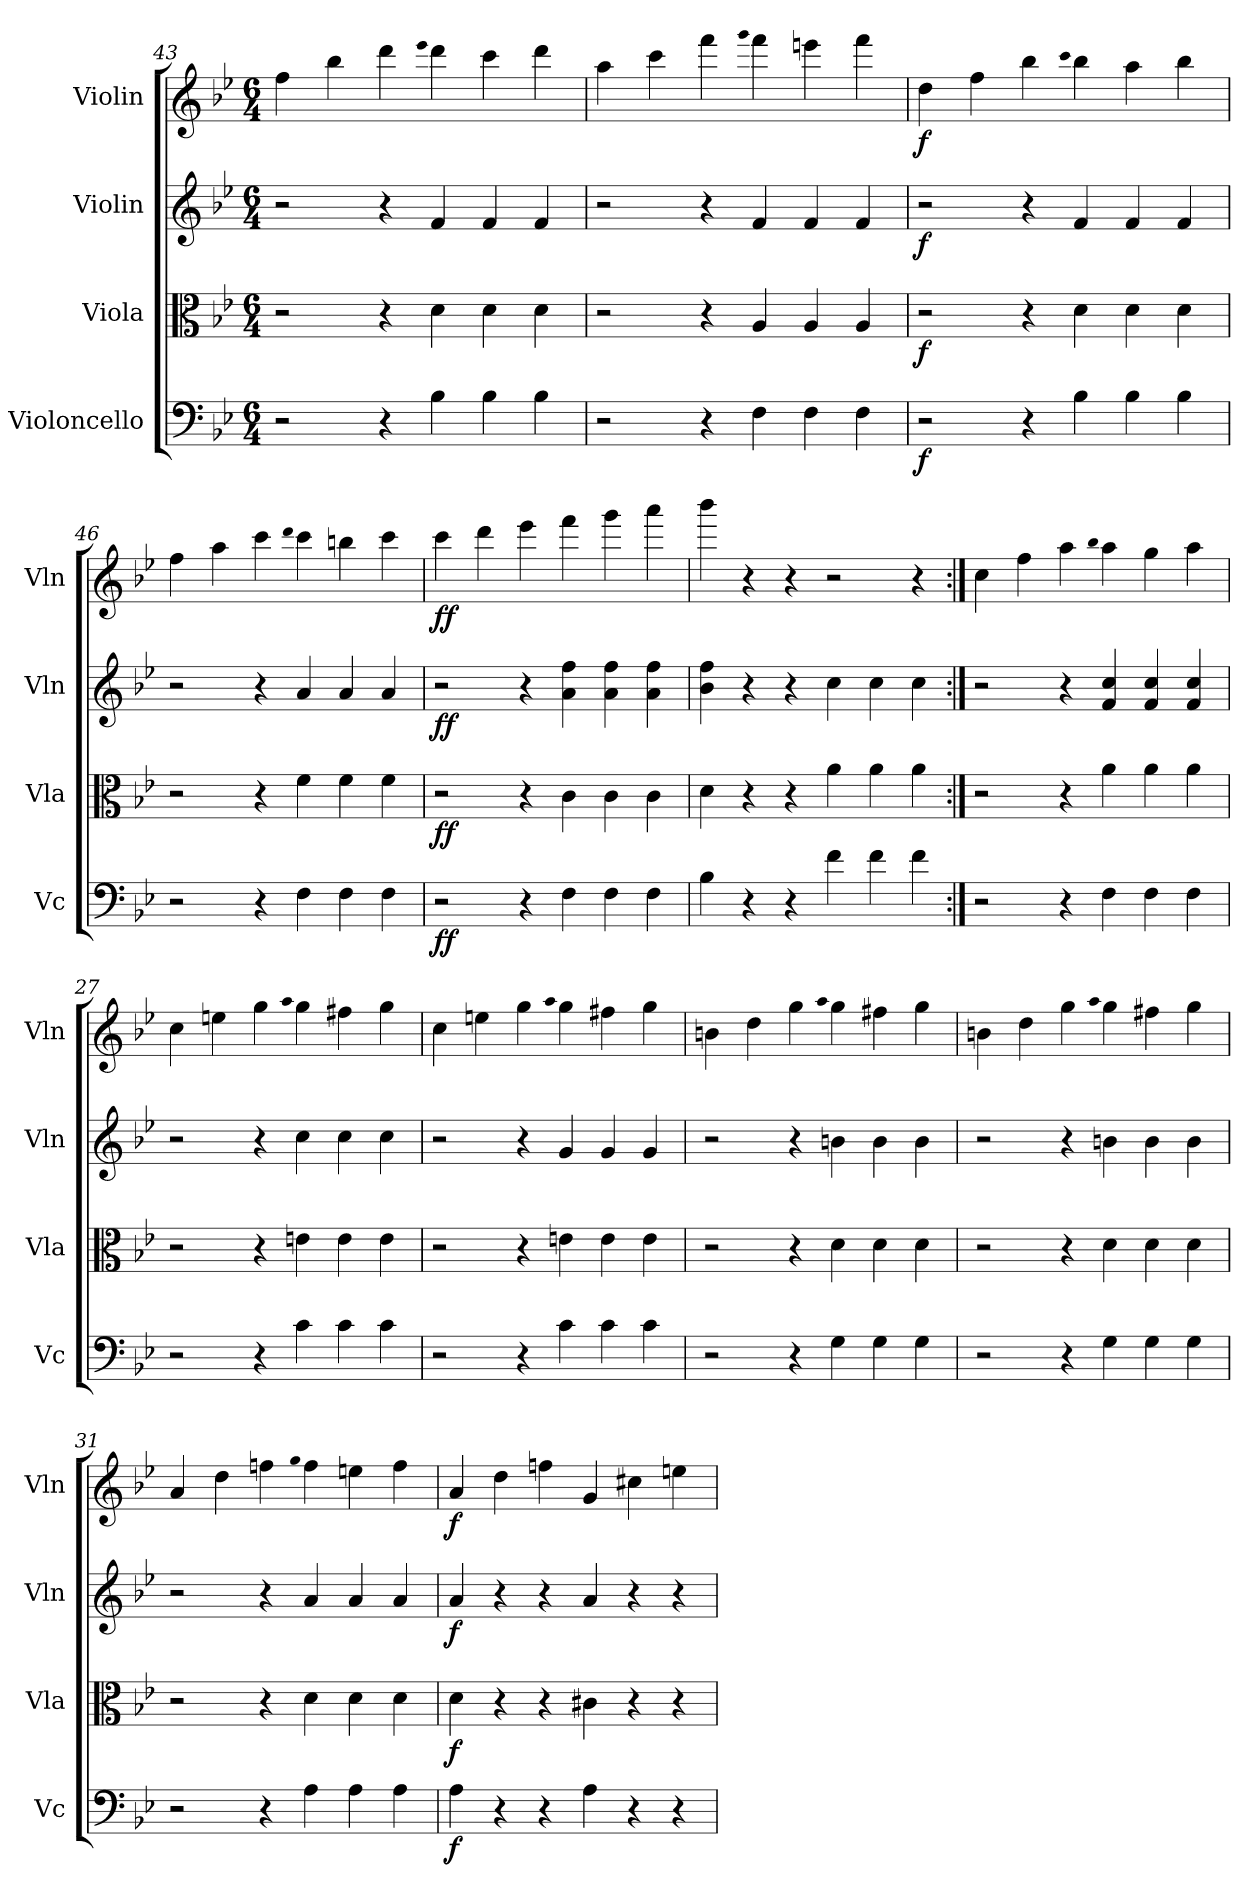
**kern	**dynam	**kern	**dynam	**kern	**dynam	**kern	**dynam
*part4	*part4	*part3	*part3	*part2	*part2	*part1	*part1
*staff4	*staff4	*staff3	*staff3	*staff2	*staff2	*staff1	*staff1
*I"Violoncello	*	*I"Viola	*	*I"Violin	*	*I"Violin	*
*I'Vc	*	*I'Vla	*	*I'Vln	*	*I'Vln	*
*clefF4	*	*clefC3	*	*clefG2	*	*clefG2	*
*k[b-e-]	*	*k[b-e-]	*	*k[b-e-]	*	*k[b-e-]	*
*M6/4	*	*M6/4	*	*M6/4	*	*M6/4	*
=43	=43	=43	=43	=43	=43	=43	=43
2r	.	2r	.	2r	.	4ff\	.
.	.	.	.	.	.	4bb-\	.
4r	.	4r	.	4r	.	4ddd\	.
.	.	.	.	.	.	qeee-	.
4B-\	.	4d\	.	4f/	.	4ddd\	.
4B-\	.	4d\	.	4f/	.	4ccc\	.
4B-\	.	4d\	.	4f/	.	4ddd\	.
=44	=44	=44	=44	=44	=44	=44	=44
2r	.	2r	.	2r	.	4aa\	.
.	.	.	.	.	.	4ccc\	.
4r	.	4r	.	4r	.	4fff\	.
.	.	.	.	.	.	qggg	.
4F\	.	4A/	.	4f/	.	4fff\	.
4F\	.	4A/	.	4f/	.	4eeen\	.
4F\	.	4A/	.	4f/	.	4fff\	.
=45	=45	=45	=45	=45	=45	=45	=45
2r	f	2r	f	2r	f	4dd\	f
.	.	.	.	.	.	4ff\	.
4r	.	4r	.	4r	.	4bb-\	.
.	.	.	.	.	.	qccc	.
4B-\	.	4d\	.	4f/	.	4bb-\	.
4B-\	.	4d\	.	4f/	.	4aa\	.
4B-\	.	4d\	.	4f/	.	4bb-\	.
=46	=46	=46	=46	=46	=46	=46	=46
2r	.	2r	.	2r	.	4ff\	.
.	.	.	.	.	.	4aa\	.
4r	.	4r	.	4r	.	4ccc\	.
.	.	.	.	.	.	qddd	.
4F\	.	4f\	.	4a/	.	4ccc\	.
4F\	.	4f\	.	4a/	.	4bbn\	.
4F\	.	4f\	.	4a/	.	4ccc\	.
=47	=47	=47	=47	=47	=47	=47	=47
2r	ff	2r	ff	2r	ff	4ccc\	ff
.	.	.	.	.	.	4ddd\	.
4r	.	4r	.	4r	.	4eee-\	.
4F\	.	4c\	.	4a\ 4ff\	.	4fff\	.
4F\	.	4c\	.	4a\ 4ff\	.	4ggg\	.
4F\	.	4c\	.	4a\ 4ff\	.	4aaa\	.
=48	=48	=48	=48	=48	=48	=48	=48
4B-\	.	4d\	.	4b-\ 4ff\	.	4bbb-\	.
4r	.	4r	.	4r	.	4r	.
4r	.	4r	.	4r	.	4r	.
4f\	.	4a\	.	4cc\	.	2r	.
4f\	.	4a\	.	4cc\	.	.	.
4f\	.	4a\	.	4cc\	.	4r	.
=49:|!	=49:|!	=49:|!	=49:|!	=49:|!	=49:|!	=49:|!	=49:|!
2r	.	2r	.	2r	.	4cc\	.
.	.	.	.	.	.	4ff\	.
4r	.	4r	.	4r	.	4aa\	.
.	.	.	.	.	.	qbb-	.
4F\	.	4a\	.	4f/ 4cc/	.	4aa\	.
4F\	.	4a\	.	4f/ 4cc/	.	4gg\	.
4F\	.	4a\	.	4f/ 4cc/	.	4aa\	.
=27	=27	=27	=27	=27	=27	=27	=27
2r	.	2r	.	2r	.	4cc\	.
.	.	.	.	.	.	4een\	.
4r	.	4r	.	4r	.	4gg\	.
.	.	.	.	.	.	qaa	.
4c\	.	4en\	.	4cc\	.	4gg\	.
4c\	.	4e\	.	4cc\	.	4ff#X\	.
4c\	.	4e\	.	4cc\	.	4gg\	.
=28	=28	=28	=28	=28	=28	=28	=28
2r	.	2r	.	2r	.	4cc\	.
.	.	.	.	.	.	4een\	.
4r	.	4r	.	4r	.	4gg\	.
.	.	.	.	.	.	qaa	.
4c\	.	4en\	.	4g/	.	4gg\	.
4c\	.	4e\	.	4g/	.	4ff#X\	.
4c\	.	4e\	.	4g/	.	4gg\	.
=29	=29	=29	=29	=29	=29	=29	=29
2r	.	2r	.	2r	.	4bn\	.
.	.	.	.	.	.	4dd\	.
4r	.	4r	.	4r	.	4gg\	.
.	.	.	.	.	.	qaa	.
4G\	.	4d\	.	4bn\	.	4gg\	.
4G\	.	4d\	.	4b\	.	4ff#X\	.
4G\	.	4d\	.	4b\	.	4gg\	.
=30	=30	=30	=30	=30	=30	=30	=30
2r	.	2r	.	2r	.	4bn\	.
.	.	.	.	.	.	4dd\	.
4r	.	4r	.	4r	.	4gg\	.
.	.	.	.	.	.	qaa	.
4G\	.	4d\	.	4bn\	.	4gg\	.
4G\	.	4d\	.	4b\	.	4ff#X\	.
4G\	.	4d\	.	4b\	.	4gg\	.
=31	=31	=31	=31	=31	=31	=31	=31
2r	.	2r	.	2r	.	4a/	.
.	.	.	.	.	.	4dd\	.
4r	.	4r	.	4r	.	4ffn\	.
.	.	.	.	.	.	qgg	.
4A\	.	4d\	.	4a/	.	4ff\	.
4A\	.	4d\	.	4a/	.	4een\	.
4A\	.	4d\	.	4a/	.	4ff\	.
=32	=32	=32	=32	=32	=32	=32	=32
4A\	f	4d\	f	4a/	f	4a/	f
4r	.	4r	.	4r	.	4dd\	.
4r	.	4r	.	4r	.	4ffn\	.
4A\	.	4c#X\	.	4a/	.	4g/	.
4r	.	4r	.	4r	.	4cc#X\	.
4r	.	4r	.	4r	.	4een\	.
=	=	=	=	=	=	=	=
*-	*-	*-	*-	*-	*-	*-	*-
